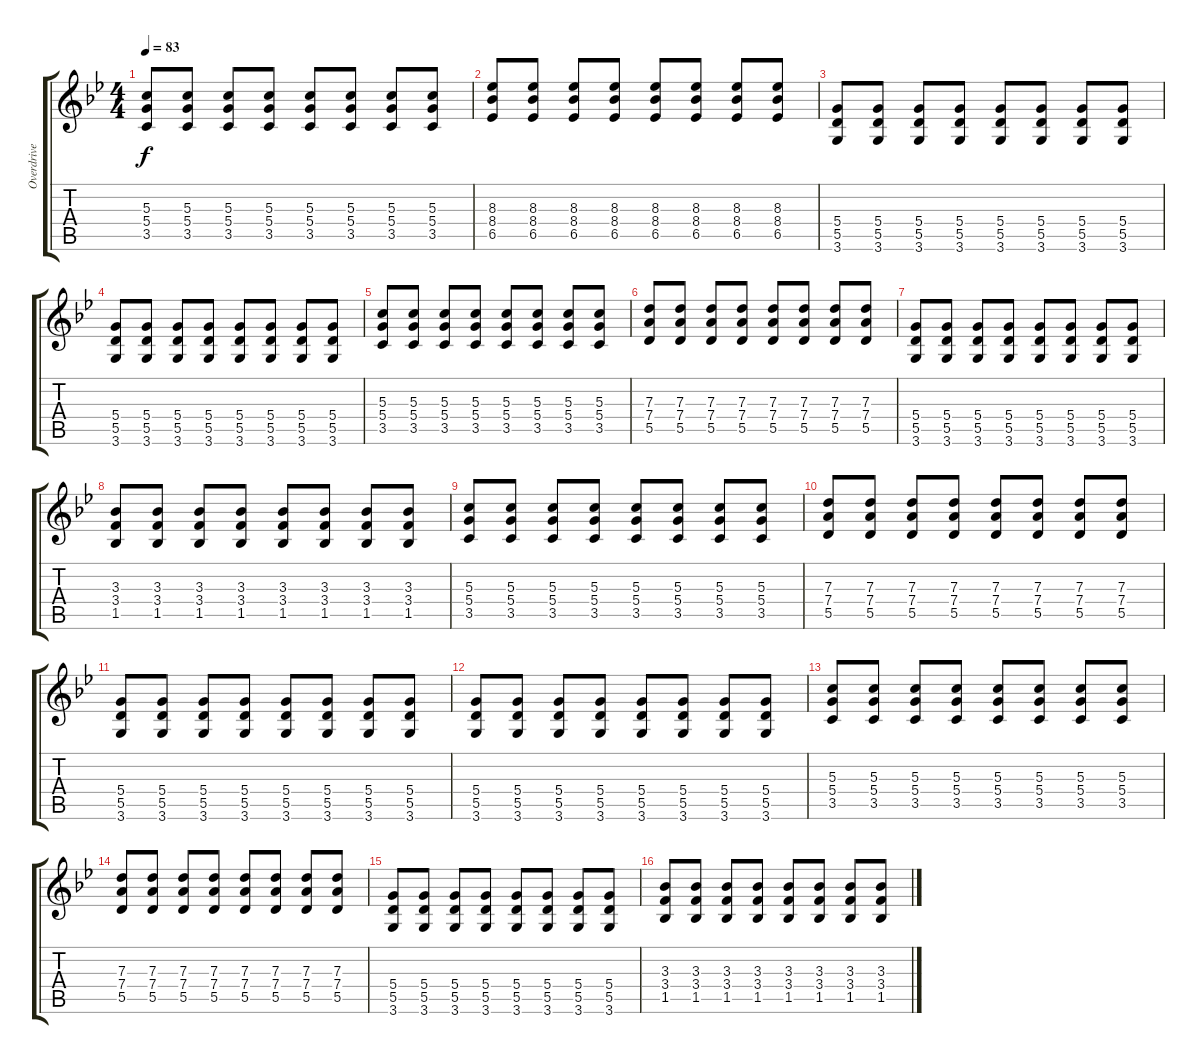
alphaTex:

\track ("Overdrive Guitar" "Overdrive ") {instrument overdrivenguitar}
\staff {score tabs}
\tuning (E4 B3 G3 D3 A2 E2) {hide}
\ts (4 4)
\tempo 83
\clef g2
\ks gminor
(5.3 5.4 3.5).8{dy f} (5.3 5.4 3.5).8 (5.3 5.4 3.5).8 (5.3 5.4 3.5).8 (5.3 5.4 3.5).8 (5.3 5.4 3.5).8 (5.3 5.4 3.5).8 (5.3 5.4 3.5).8 |
(8.3 8.4 6.5).8 (8.3 8.4 6.5).8 (8.3 8.4 6.5).8 (8.3 8.4 6.5).8 (8.3 8.4 6.5).8 (8.3 8.4 6.5).8 (8.3 8.4 6.5).8 (8.3 8.4 6.5).8 |
(5.4 5.5 3.6).8 (5.4 5.5 3.6).8 (5.4 5.5 3.6).8 (5.4 5.5 3.6).8 (5.4 5.5 3.6).8 (5.4 5.5 3.6).8 (5.4 5.5 3.6).8 (5.4 5.5 3.6).8 |
(5.4 5.5 3.6).8 (5.4 5.5 3.6).8 (5.4 5.5 3.6).8 (5.4 5.5 3.6).8 (5.4 5.5 3.6).8 (5.4 5.5 3.6).8 (5.4 5.5 3.6).8 (5.4 5.5 3.6).8 |
(5.3 5.4 3.5).8 (5.3 5.4 3.5).8 (5.3 5.4 3.5).8 (5.3 5.4 3.5).8 (5.3 5.4 3.5).8 (5.3 5.4 3.5).8 (5.3 5.4 3.5).8 (5.3 5.4 3.5).8 |
(7.3 7.4 5.5).8 (7.3 7.4 5.5).8 (7.3 7.4 5.5).8 (7.3 7.4 5.5).8 (7.3 7.4 5.5).8 (7.3 7.4 5.5).8 (7.3 7.4 5.5).8 (7.3 7.4 5.5).8 |
(5.4 5.5 3.6).8 (5.4 5.5 3.6).8 (5.4 5.5 3.6).8 (5.4 5.5 3.6).8 (5.4 5.5 3.6).8 (5.4 5.5 3.6).8 (5.4 5.5 3.6).8 (5.4 5.5 3.6).8 |
(3.3 3.4 1.5).8 (3.3 3.4 1.5).8 (3.3 3.4 1.5).8 (3.3 3.4 1.5).8 (3.3 3.4 1.5).8 (3.3 3.4 1.5).8 (3.3 3.4 1.5).8 (3.3 3.4 1.5).8 |
(5.3 5.4 3.5).8 (5.3 5.4 3.5).8 (5.3 5.4 3.5).8 (5.3 5.4 3.5).8 (5.3 5.4 3.5).8 (5.3 5.4 3.5).8 (5.3 5.4 3.5).8 (5.3 5.4 3.5).8 |
(7.3 7.4 5.5).8 (7.3 7.4 5.5).8 (7.3 7.4 5.5).8 (7.3 7.4 5.5).8 (7.3 7.4 5.5).8 (7.3 7.4 5.5).8 (7.3 7.4 5.5).8 (7.3 7.4 5.5).8 |
(5.4 5.5 3.6).8 (5.4 5.5 3.6).8 (5.4 5.5 3.6).8 (5.4 5.5 3.6).8 (5.4 5.5 3.6).8 (5.4 5.5 3.6).8 (5.4 5.5 3.6).8 (5.4 5.5 3.6).8 |
(5.4 5.5 3.6).8 (5.4 5.5 3.6).8 (5.4 5.5 3.6).8 (5.4 5.5 3.6).8 (5.4 5.5 3.6).8 (5.4 5.5 3.6).8 (5.4 5.5 3.6).8 (5.4 5.5 3.6).8 |
(5.3 5.4 3.5).8 (5.3 5.4 3.5).8 (5.3 5.4 3.5).8 (5.3 5.4 3.5).8 (5.3 5.4 3.5).8 (5.3 5.4 3.5).8 (5.3 5.4 3.5).8 (5.3 5.4 3.5).8 |
(7.3 7.4 5.5).8 (7.3 7.4 5.5).8 (7.3 7.4 5.5).8 (7.3 7.4 5.5).8 (7.3 7.4 5.5).8 (7.3 7.4 5.5).8 (7.3 7.4 5.5).8 (7.3 7.4 5.5).8 |
(5.4 5.5 3.6).8 (5.4 5.5 3.6).8 (5.4 5.5 3.6).8 (5.4 5.5 3.6).8 (5.4 5.5 3.6).8 (5.4 5.5 3.6).8 (5.4 5.5 3.6).8 (5.4 5.5 3.6).8 |
(3.3 3.4 1.5).8 (3.3 3.4 1.5).8 (3.3 3.4 1.5).8 (3.3 3.4 1.5).8 (3.3 3.4 1.5).8 (3.3 3.4 1.5).8 (3.3 3.4 1.5).8 (3.3 3.4 1.5).8
